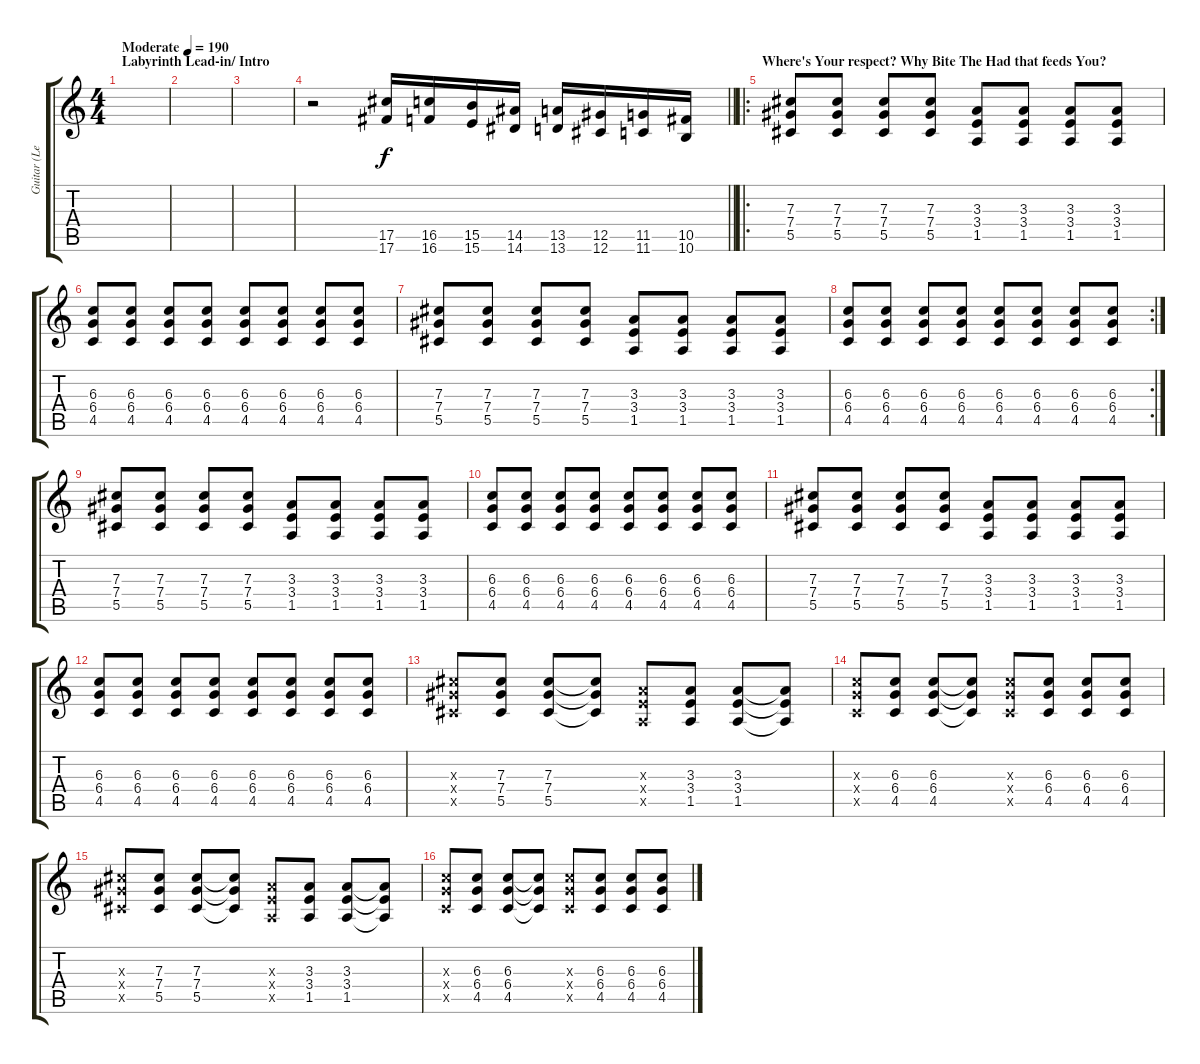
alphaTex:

\track ("Guitar (Left)" "Guitar (Le") {instrument distortionguitar}
\staff {score tabs}
\tuning (Eb4 Bb3 Gb3 Db3 Ab2 Db2) {hide}
\ts (4 4)
\section ("" "Labyrinth Lead-in/ Intro")
\tempo (190 "Moderate")
\clef g2
\ks c
|
|
|
\barLineRight lightlight
r.2 (17.5 17.6).16 (16.5 16.6).16 (15.5 15.6).16 (14.5 14.6).16 (13.5 13.6).16 (12.5 12.6).16 (11.5 11.6).16 (10.5 10.6).16 |
\ro
\section ("" "Where's Your respect? Why Bite The Had that feeds You?")
(7.3 7.4 5.5).8 (7.3 7.4 5.5).8 (7.3 7.4 5.5).8 (7.3 7.4 5.5).8 (3.3 3.4 1.5).8 (3.3 3.4 1.5).8 (3.3 3.4 1.5).8 (3.3 3.4 1.5).8 |
(6.3 6.4 4.5).8 (6.3 6.4 4.5).8 (6.3 6.4 4.5).8 (6.3 6.4 4.5).8 (6.3 6.4 4.5).8 (6.3 6.4 4.5).8 (6.3 6.4 4.5).8 (6.3 6.4 4.5).8 |
(7.3 7.4 5.5).8 (7.3 7.4 5.5).8 (7.3 7.4 5.5).8 (7.3 7.4 5.5).8 (3.3 3.4 1.5).8 (3.3 3.4 1.5).8 (3.3 3.4 1.5).8 (3.3 3.4 1.5).8 |
\rc 2
(6.3 6.4 4.5).8 (6.3 6.4 4.5).8 (6.3 6.4 4.5).8 (6.3 6.4 4.5).8 (6.3 6.4 4.5).8 (6.3 6.4 4.5).8 (6.3 6.4 4.5).8 (6.3 6.4 4.5).8 |
(7.3 7.4 5.5).8 (7.3 7.4 5.5).8 (7.3 7.4 5.5).8 (7.3 7.4 5.5).8 (3.3 3.4 1.5).8 (3.3 3.4 1.5).8 (3.3 3.4 1.5).8 (3.3 3.4 1.5).8 |
(6.3 6.4 4.5).8 (6.3 6.4 4.5).8 (6.3 6.4 4.5).8 (6.3 6.4 4.5).8 (6.3 6.4 4.5).8 (6.3 6.4 4.5).8 (6.3 6.4 4.5).8 (6.3 6.4 4.5).8 |
(7.3 7.4 5.5).8 (7.3 7.4 5.5).8 (7.3 7.4 5.5).8 (7.3 7.4 5.5).8 (3.3 3.4 1.5).8 (3.3 3.4 1.5).8 (3.3 3.4 1.5).8 (3.3 3.4 1.5).8 |
(6.3 6.4 4.5).8 (6.3 6.4 4.5).8 (6.3 6.4 4.5).8 (6.3 6.4 4.5).8 (6.3 6.4 4.5).8 (6.3 6.4 4.5).8 (6.3 6.4 4.5).8 (6.3 6.4 4.5).8 |
(7.3{x} 7.4{x} 5.5{x}).8 (7.3 7.4 5.5).8 (7.3 7.4 5.5).8 (7.3{t} 7.4{t} 5.5{t}).8 (3.3{x} 3.4{x} 1.5{x}).8 (3.3 3.4 1.5).8 (3.3 3.4 1.5).8 (3.3{t} 3.4{t} 1.5{t}).8 |
(6.3{x} 6.4{x} 4.5{x}).8 (6.3 6.4 4.5).8 (6.3 6.4 4.5).8 (6.3{t} 6.4{t} 4.5{t}).8 (6.3{x} 6.4{x} 4.5{x}).8 (6.3 6.4 4.5).8 (6.3 6.4 4.5).8 (6.3 6.4 4.5).8 |
(7.3{x} 7.4{x} 5.5{x}).8 (7.3 7.4 5.5).8 (7.3 7.4 5.5).8 (7.3{t} 7.4{t} 5.5{t}).8 (3.3{x} 3.4{x} 1.5{x}).8 (3.3 3.4 1.5).8 (3.3 3.4 1.5).8 (3.3{t} 3.4{t} 1.5{t}).8 |
(6.3{x} 6.4{x} 4.5{x}).8 (6.3 6.4 4.5).8 (6.3 6.4 4.5).8 (6.3{t} 6.4{t} 4.5{t}).8 (6.3{x} 6.4{x} 4.5{x}).8 (6.3 6.4 4.5).8 (6.3 6.4 4.5).8 (6.3 6.4 4.5).8
